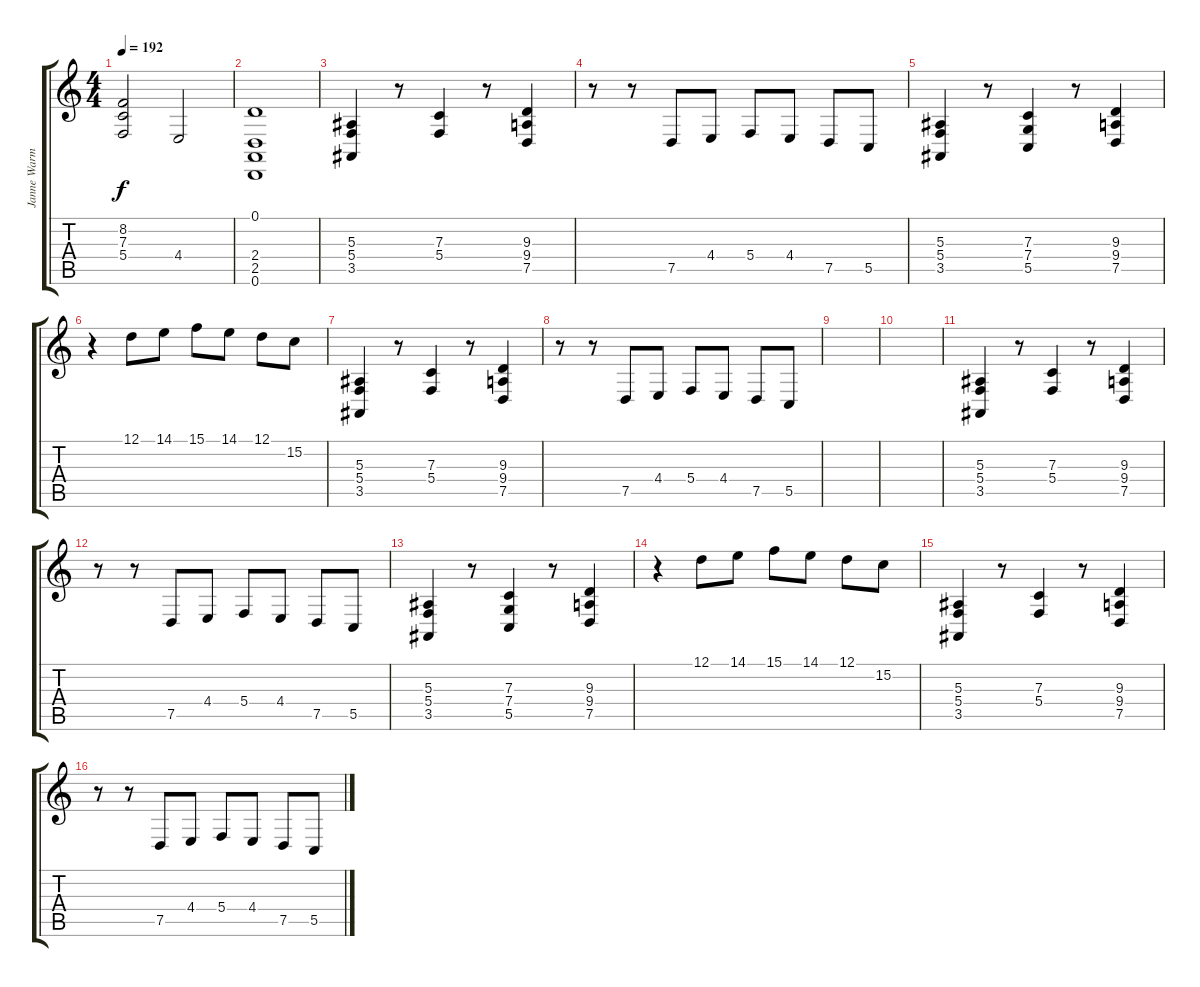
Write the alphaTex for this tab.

\track ("Janne Warman " "Janne Warm") {instrument stringensemble1}
\staff {score tabs}
\tuning (D4 A3 F3 C3 G2 D2) {hide}
\ts (4 4)
\tempo 192
\clef g2
\ks c
(8.2 7.3 5.4).2{dy f} 4.4.2 |
(0.1 2.4 2.5 0.6).1 |
(5.3 5.4 3.5).4 r.8 (7.3 5.4).4 r.8 (9.3 9.4 7.5).4 |
r.8 r.8 7.5.8 4.4.8 5.4.8 4.4.8 7.5.8 5.5.8 |
(5.3 5.4 3.5).4 r.8 (7.3 7.4 5.5).4 r.8 (9.3 9.4 7.5).4 |
r.4 12.1.8 14.1.8 15.1.8 14.1.8 12.1.8 15.2.8 |
(5.3 5.4 3.5).4 r.8 (7.3 5.4).4 r.8 (9.3 9.4 7.5).4 |
r.8 r.8 7.5.8 4.4.8 5.4.8 4.4.8 7.5.8 5.5.8 |
|
|
(5.3 5.4 3.5).4 r.8 (7.3 5.4).4 r.8 (9.3 9.4 7.5).4 |
r.8 r.8 7.5.8 4.4.8 5.4.8 4.4.8 7.5.8 5.5.8 |
(5.3 5.4 3.5).4 r.8 (7.3 7.4 5.5).4 r.8 (9.3 9.4 7.5).4 |
r.4 12.1.8 14.1.8 15.1.8 14.1.8 12.1.8 15.2.8 |
(5.3 5.4 3.5).4 r.8 (7.3 5.4).4 r.8 (9.3 9.4 7.5).4 |
r.8 r.8 7.5.8 4.4.8 5.4.8 4.4.8 7.5.8 5.5.8
